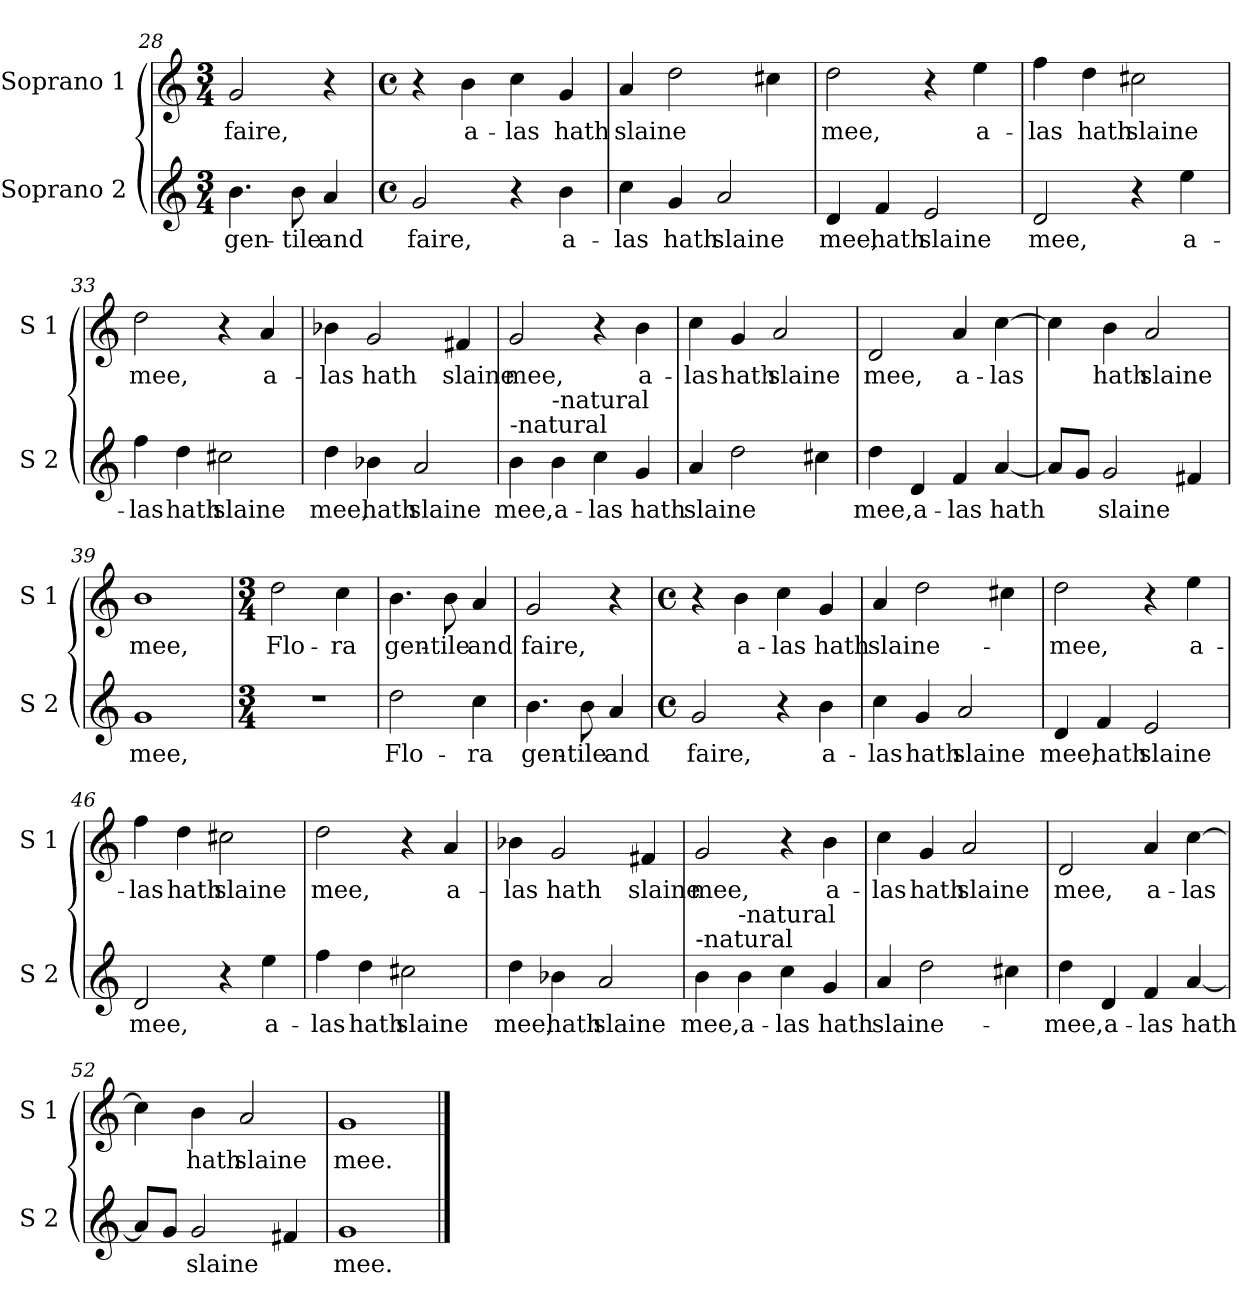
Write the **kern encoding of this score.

**kern	**text	**kern	**text
*part2	*part2	*part1	*part1
*staff2	*staff2	*staff1	*staff1
*I"Soprano 2	*	*I"Soprano 1	*
*I'S 2	*	*I'S 1	*
*clefG2	*	*clefG2	*
*k[]	*	*k[]	*
*C:	*	*C:	*
*M3/4	*	*M3/4	*
=28	=28	=28	=28
!	!LO:LY:b	!	!LO:LY:b
4.b\	gen-	2g/	faire,
!	!LO:LY:b	!	!
8b\	-tile	.	.
!	!LO:LY:b	!	!
4a/	and	4r	.
=29	=29	=29	=29
*M4/4	*	*M4/4	*
*met(c)	*	*met(c)	*
!	!LO:LY:b	!	!
2g/	faire,	4r	.
!	!	!	!LO:LY:b
.	.	4b\	a-
!	!	!	!LO:LY:b
4r	.	4cc\	-las
!	!LO:LY:b	!	!LO:LY:b
4b\	a-	4g/	hath
=30	=30	=30	=30
!	!LO:LY:b	!	!LO:LY:b
4cc\	-las	4a/	slaine
!	!LO:LY:b	!	!
4g/	hath	2dd\	.
!	!LO:LY:b	!	!
2a/	slaine	.	.
.	.	4cc#X\	.
=31	=31	=31	=31
!	!LO:LY:b	!	!LO:LY:b
4d/	mee,	2dd\	mee,
!	!LO:LY:b	!	!
4f/	hath	.	.
!	!LO:LY:b	!	!
2e/	slaine	4r	.
!	!	!	!LO:LY:b
.	.	4ee\	a-
!!LO:LB:g=z
=32	=32	=32	=32
!	!LO:LY:b	!	!LO:LY:b
2d/	mee,	4ff\	-las
!	!	!	!LO:LY:b
.	.	4dd\	hath
!	!	!	!LO:LY:b
4r	.	2cc#X\	slaine
!	!LO:LY:b	!	!
4ee\	a-	.	.
=33	=33	=33	=33
!	!LO:LY:b	!	!LO:LY:b
4ff\	-las	2dd\	mee,
!	!LO:LY:b	!	!
4dd\	hath	.	.
!	!LO:LY:b	!	!
2cc#X\	slaine	4r	.
!	!	!	!LO:LY:b
.	.	4a/	a-
=34	=34	=34	=34
!	!LO:LY:b	!	!LO:LY:b
4dd\	mee,	4b-X\	-las
!	!LO:LY:b	!	!LO:LY:b
4b-X\	hath	2g/	hath
!	!LO:LY:b	!	!
2a/	slaine	.	.
!	!	!	!LO:LY:b
.	.	4f#X/	slaine
=35	=35	=35	=35
!LO:TX:a:t=-natural	!	!	!
!	!LO:LY:b	!	!LO:LY:b
4b\	mee,	2g/	mee,
!LO:TX:a:t=-natural	!	!	!
!	!LO:LY:b	!	!
4b\	a-	.	.
!	!LO:LY:b	!	!
4cc\	-las	4r	.
!	!LO:LY:b	!	!LO:LY:b
4g/	hath	4b\	a-
=36	=36	=36	=36
!	!LO:LY:b	!	!LO:LY:b
4a/	slaine	4cc\	-las
!	!	!	!LO:LY:b
2dd\	.	4g/	hath
!	!	!	!LO:LY:b
.	.	2a/	slaine
4cc#X\	.	.	.
!!LO:LB:g=z
=37	=37	=37	=37
!	!LO:LY:b	!	!LO:LY:b
4dd\	mee,	2d/	mee,
!	!LO:LY:b	!	!
4d/	a-	.	.
!	!LO:LY:b	!	!LO:LY:b
4f/	-las	4a/	a-
!	!LO:LY:b	!	!LO:LY:b
[4a/	hath	[4cc\	-las
=38	=38	=38	=38
8a/L]	.	4cc\]	.
8g/J	.	.	.
!	!LO:LY:b	!	!LO:LY:b
2g/	slaine	4b\	hath
!	!	!	!LO:LY:b
.	.	2a/	slaine
4f#X/	.	.	.
=39	=39	=39	=39
!	!LO:LY:b	!	!LO:LY:b
1g	mee,	1b	mee,
=40	=40	=40	=40
*M3/4	*	*M3/4	*
!	!	!	!LO:LY:b
2.r	.	2dd\	Flo-
!	!	!	!LO:LY:b
.	.	4cc\	-ra
=41	=41	=41	=41
!	!LO:LY:b	!	!LO:LY:b
2dd\	Flo-	4.b\	gen-
!	!	!	!LO:LY:b
.	.	8b\	-tile
!	!LO:LY:b	!	!LO:LY:b
4cc\	-ra	4a/	and
=42	=42	=42	=42
!	!LO:LY:b	!	!LO:LY:b
4.b\	gen-	2g/	faire,
!	!LO:LY:b	!	!
8b\	-tile	.	.
!	!LO:LY:b	!	!
4a/	and	4r	.
!!LO:LB:g=z
=43	=43	=43	=43
*M4/4	*	*M4/4	*
*met(c)	*	*met(c)	*
!	!LO:LY:b	!	!
2g/	faire,	4r	.
!	!	!	!LO:LY:b
.	.	4b\	a-
!	!	!	!LO:LY:b
4r	.	4cc\	-las
!	!LO:LY:b	!	!LO:LY:b
4b\	a-	4g/	hath
=44	=44	=44	=44
!	!LO:LY:b	!	!LO:LY:b
4cc\	-las	4a/	slaine-
!	!LO:LY:b	!	!
4g/	hath	2dd\	.
!	!LO:LY:b	!	!
2a/	slaine	.	.
.	.	4cc#X\	.
=45	=45	=45	=45
!	!LO:LY:b	!	!LO:LY:b
4d/	mee,	2dd\	-mee,
!	!LO:LY:b	!	!
4f/	hath	.	.
!	!LO:LY:b	!	!
2e/	slaine	4r	.
!	!	!	!LO:LY:b
.	.	4ee\	a-
=46	=46	=46	=46
!	!LO:LY:b	!	!LO:LY:b
2d/	mee,	4ff\	-las
!	!	!	!LO:LY:b
.	.	4dd\	hath
!	!	!	!LO:LY:b
4r	.	2cc#X\	slaine
!	!LO:LY:b	!	!
4ee\	a-	.	.
=47	=47	=47	=47
!	!LO:LY:b	!	!LO:LY:b
4ff\	-las	2dd\	mee,
!	!LO:LY:b	!	!
4dd\	hath	.	.
!	!LO:LY:b	!	!
2cc#X\	slaine	4r	.
!	!	!	!LO:LY:b
.	.	4a/	a-
!!LO:LB:g=z
=48	=48	=48	=48
!	!LO:LY:b	!	!LO:LY:b
4dd\	mee,	4b-X\	-las
!	!LO:LY:b	!	!LO:LY:b
4b-X\	hath	2g/	hath
!	!LO:LY:b	!	!
2a/	slaine	.	.
!	!	!	!LO:LY:b
.	.	4f#X/	slaine
=49	=49	=49	=49
!LO:TX:a:t=-natural	!	!	!
!	!LO:LY:b	!	!LO:LY:b
4b\	mee,	2g/	mee,
!LO:TX:a:t=-natural	!	!	!
!	!LO:LY:b	!	!
4b\	a-	.	.
!	!LO:LY:b	!	!
4cc\	-las	4r	.
!	!LO:LY:b	!	!LO:LY:b
4g/	hath	4b\	a-
=50	=50	=50	=50
!	!LO:LY:b	!	!LO:LY:b
4a/	slaine-	4cc\	-las
!	!	!	!LO:LY:b
2dd\	.	4g/	hath
!	!	!	!LO:LY:b
.	.	2a/	slaine
4cc#X\	.	.	.
=51	=51	=51	=51
!	!LO:LY:b	!	!LO:LY:b
4dd\	-mee,	2d/	mee,
!	!LO:LY:b	!	!
4d/	a-	.	.
!	!LO:LY:b	!	!LO:LY:b
4f/	-las	4a/	a-
!	!LO:LY:b	!	!LO:LY:b
[4a/	hath	[4cc\	-las
=52	=52	=52	=52
8a/L]	.	4cc\]	.
8g/J	.	.	.
!	!LO:LY:b	!	!LO:LY:b
2g/	slaine	4b\	hath
!	!	!	!LO:LY:b
.	.	2a/	slaine
4f#X/	.	.	.
=53	=53	=53	=53
!	!LO:LY:b	!	!LO:LY:b
1g	mee.	1g	mee.
==	==	==	==
*-	*-	*-	*-
